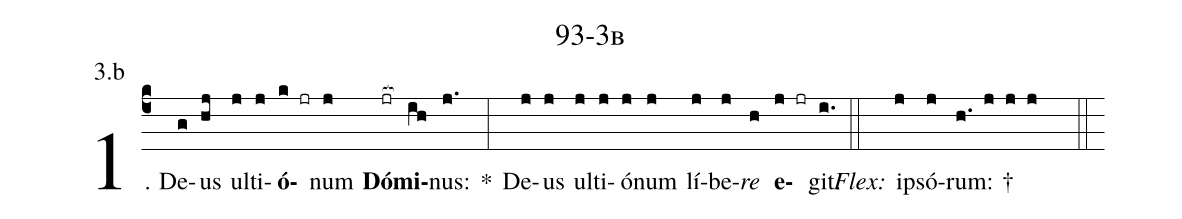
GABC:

name: 93-3b;
annotation: 3.b;
%%
(c4)1. De(g)us(hj) ul(j)ti(j)<b>ó</b>(k jr)num(j) <b>Dó</b>(jr[ocb:1{])<b>mi</b>(ih[ocb:0}])nus:(j.) *(:) De(j)us(j) ul(j)ti(j)ó(j)num(j) lí(j)be(j)<i>re</i>(h) <b>e</b>(j jr)git.(i.) (::)
<i>Flex:</i>()  ip(j)só(j)rum: †(h. j j j  ::)
